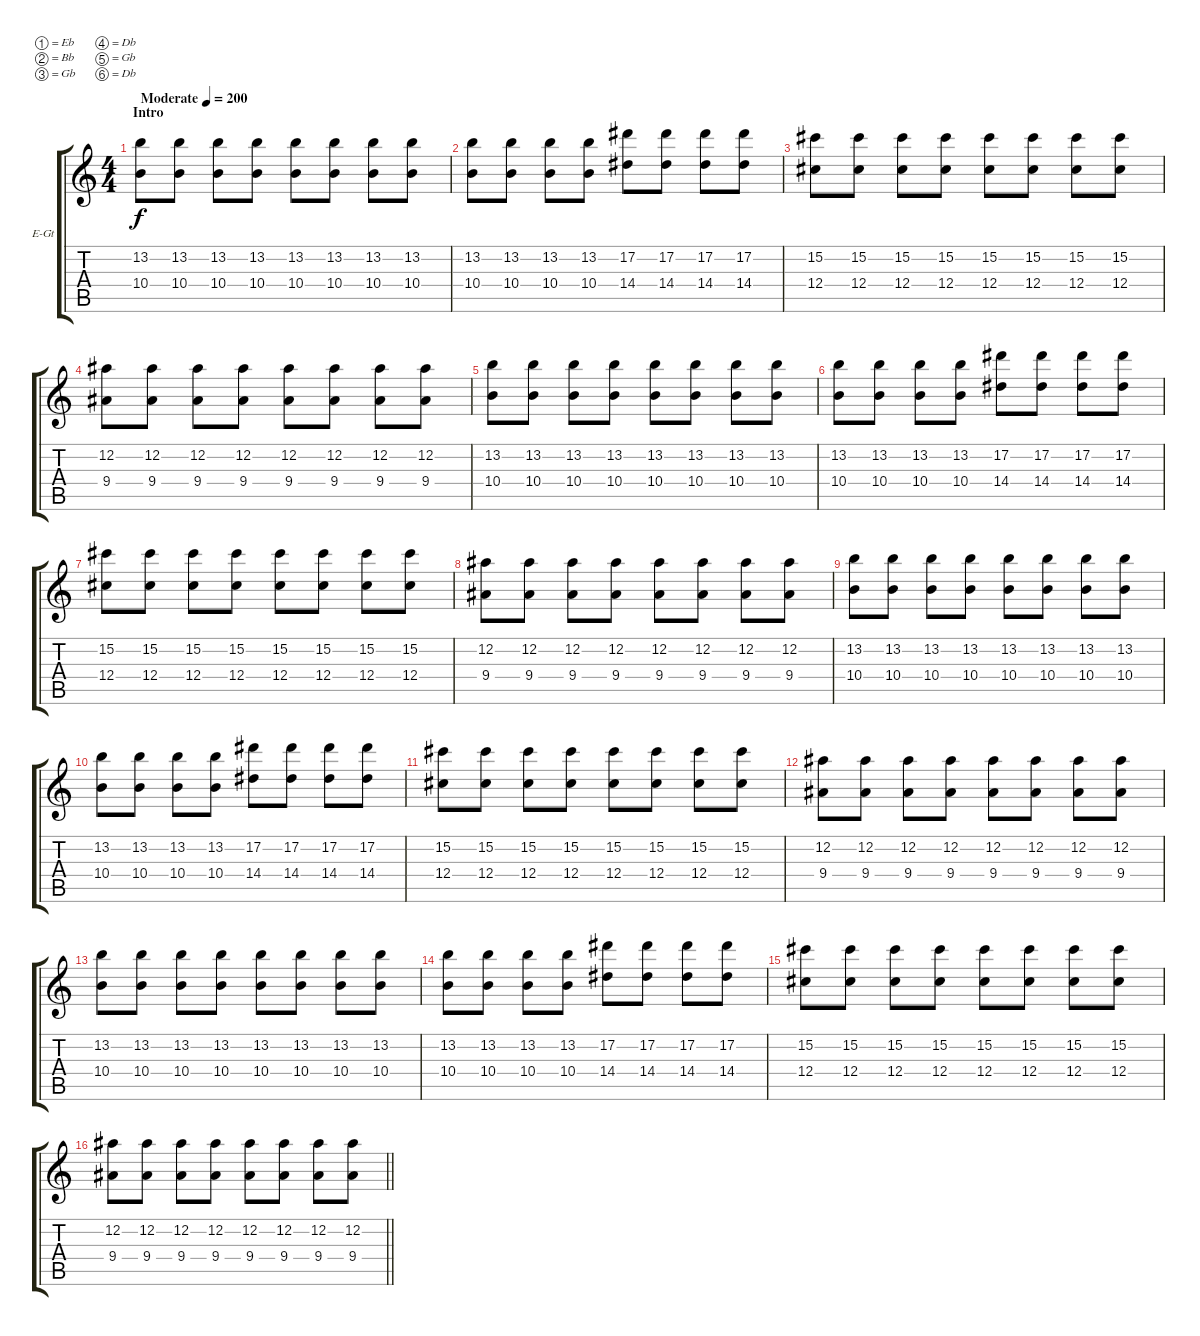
\bracketExtendMode groupsimilarinstruments
\firstSystemTrackNameOrientation horizontal
\otherSystemsTrackNameOrientation horizontal
\track ("Jake" "E-Gt") {instrument distortionguitar}
\staff {score tabs}
\tuning (Eb4 Bb3 Gb3 Db3 Gb2 Db2)
\ts (4 4)
\beaming (8 2 2 2 2)
\section ("" "Intro")
\tempo (200 "Moderate")
\clef g2
\ks c
(13.2 10.4).8{dy f instrument distortionguitar} (13.2 10.4).8 (13.2 10.4).8 (13.2 10.4).8 (13.2 10.4).8 (13.2 10.4).8 (13.2 10.4).8 (13.2 10.4).8 |
(13.2 10.4).8 (13.2 10.4).8 (13.2 10.4).8 (13.2 10.4).8 (17.2 14.4).8 (17.2 14.4).8 (17.2 14.4).8 (17.2 14.4).8 |
(15.2 12.4).8 (15.2 12.4).8 (15.2 12.4).8 (15.2 12.4).8 (15.2 12.4).8 (15.2 12.4).8 (15.2 12.4).8 (15.2 12.4).8 |
(12.2 9.4).8 (12.2 9.4).8 (12.2 9.4).8 (12.2 9.4).8 (12.2 9.4).8 (12.2 9.4).8 (12.2 9.4).8 (12.2 9.4).8 |
(13.2 10.4).8 (13.2 10.4).8 (13.2 10.4).8 (13.2 10.4).8 (13.2 10.4).8 (13.2 10.4).8 (13.2 10.4).8 (13.2 10.4).8 |
(13.2 10.4).8 (13.2 10.4).8 (13.2 10.4).8 (13.2 10.4).8 (17.2 14.4).8 (17.2 14.4).8 (17.2 14.4).8 (17.2 14.4).8 |
(15.2 12.4).8 (15.2 12.4).8 (15.2 12.4).8 (15.2 12.4).8 (15.2 12.4).8 (15.2 12.4).8 (15.2 12.4).8 (15.2 12.4).8 |
(12.2 9.4).8 (12.2 9.4).8 (12.2 9.4).8 (12.2 9.4).8 (12.2 9.4).8 (12.2 9.4).8 (12.2 9.4).8 (12.2 9.4).8 |
(13.2 10.4).8 (13.2 10.4).8 (13.2 10.4).8 (13.2 10.4).8 (13.2 10.4).8 (13.2 10.4).8 (13.2 10.4).8 (13.2 10.4).8 |
(13.2 10.4).8 (13.2 10.4).8 (13.2 10.4).8 (13.2 10.4).8 (17.2 14.4).8 (17.2 14.4).8 (17.2 14.4).8 (17.2 14.4).8 |
(15.2 12.4).8 (15.2 12.4).8 (15.2 12.4).8 (15.2 12.4).8 (15.2 12.4).8 (15.2 12.4).8 (15.2 12.4).8 (15.2 12.4).8 |
(12.2 9.4).8 (12.2 9.4).8 (12.2 9.4).8 (12.2 9.4).8 (12.2 9.4).8 (12.2 9.4).8 (12.2 9.4).8 (12.2 9.4).8 |
(13.2 10.4).8 (13.2 10.4).8 (13.2 10.4).8 (13.2 10.4).8 (13.2 10.4).8 (13.2 10.4).8 (13.2 10.4).8 (13.2 10.4).8 |
(13.2 10.4).8 (13.2 10.4).8 (13.2 10.4).8 (13.2 10.4).8 (17.2 14.4).8 (17.2 14.4).8 (17.2 14.4).8 (17.2 14.4).8 |
(15.2 12.4).8 (15.2 12.4).8 (15.2 12.4).8 (15.2 12.4).8 (15.2 12.4).8 (15.2 12.4).8 (15.2 12.4).8 (15.2 12.4).8 |
\barLineRight lightlight
(12.2 9.4).8 (12.2 9.4).8 (12.2 9.4).8 (12.2 9.4).8 (12.2 9.4).8 (12.2 9.4).8 (12.2 9.4).8 (12.2 9.4).8
